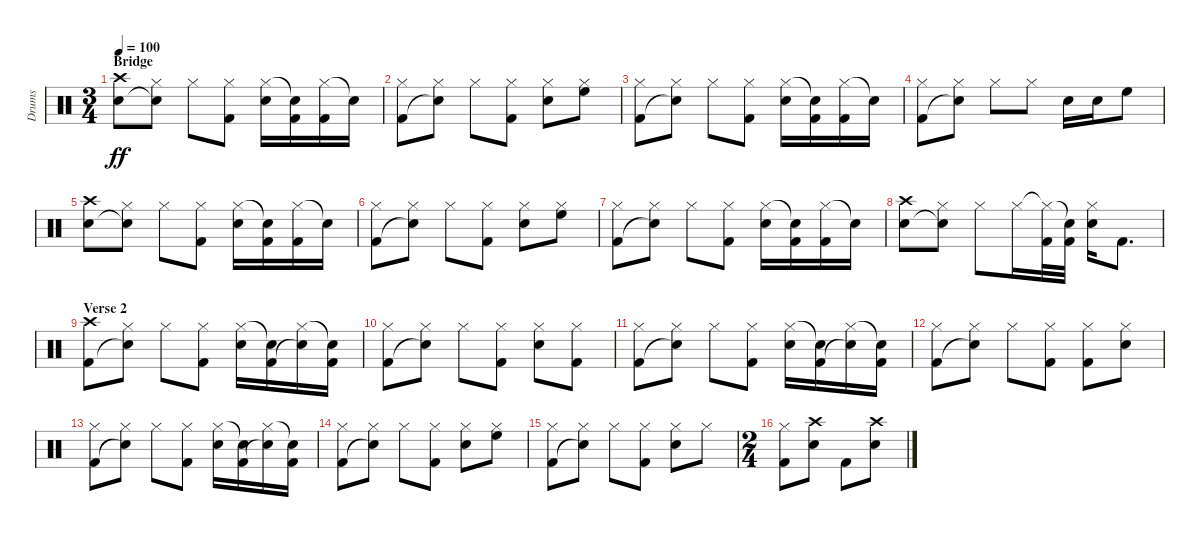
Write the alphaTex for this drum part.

\track ("Drums" "Drums") {instrument percussion}
\staff {score}
\articulation defaults
\ts (3 4)
\section ("" "Bridge")
\tempo 100
\clef neutral
\ks c
("Crash high (hit)" "Snare (hit) 2").8{dy ff} ("Hi-Hat (closed)" "Snare (hit)"{t}).8 "Hi-Hat (closed)".8 ("Hi-Hat (closed)" "Kick (hit) 2").8 ("Hi-Hat (closed)" "Snare (hit) 2").16 ("Snare (hit)"{t} "Kick (hit) 2").16 ("Hi-Hat (closed)" "Kick (hit) 2").16 "Snare (hit)"{t}.16 |
("Hi-Hat (closed)" "Kick (hit) 2").8 ("Hi-Hat (closed)" "Snare (hit)"{t}).8 "Hi-Hat (closed)".8 ("Hi-Hat (closed)" "Kick (hit) 2").8 ("Hi-Hat (closed)" "Snare (hit) 2").8 ("Hi-Hat (closed)" "High Floor Tom (hit)").8 |
("Hi-Hat (closed)" "Kick (hit) 2").8 ("Hi-Hat (closed)" "Snare (hit)"{t}).8 "Hi-Hat (closed)".8 ("Hi-Hat (closed)" "Kick (hit) 2").8 ("Hi-Hat (closed)" "Snare (hit) 2").16 ("Snare (hit)"{t} "Kick (hit) 2").16 ("Hi-Hat (closed)" "Kick (hit) 2").16 "Snare (hit)"{t}.16 |
("Hi-Hat (closed)" "Kick (hit) 2").8 ("Hi-Hat (closed)" "Snare (hit)"{t}).8 "Hi-Hat (closed)".8 "Hi-Hat (closed)".8 "Snare (hit) 2".16 "Snare (hit) 2".16 "High Floor Tom (hit)".8 |
("Crash high (hit)" "Snare (hit) 2").8 ("Hi-Hat (closed)" "Snare (hit)"{t}).8 "Hi-Hat (closed)".8 ("Hi-Hat (closed)" "Kick (hit) 2").8 ("Hi-Hat (closed)" "Snare (hit) 2").16 ("Snare (hit)"{t} "Kick (hit) 2").16 ("Hi-Hat (closed)" "Kick (hit) 2").16 "Snare (hit)"{t}.16 |
("Hi-Hat (closed)" "Kick (hit) 2").8 ("Hi-Hat (closed)" "Snare (hit)"{t}).8 "Hi-Hat (closed)".8 ("Hi-Hat (closed)" "Kick (hit) 2").8 ("Hi-Hat (closed)" "Snare (hit) 2").8 ("Hi-Hat (closed)" "High Floor Tom (hit)").8 |
("Hi-Hat (closed)" "Kick (hit) 2").8 ("Hi-Hat (closed)" "Snare (hit)"{t}).8 "Hi-Hat (closed)".8 ("Hi-Hat (closed)" "Kick (hit) 2").8 ("Hi-Hat (closed)" "Snare (hit) 2").16 ("Snare (hit)"{t} "Kick (hit) 2").16 ("Hi-Hat (closed)" "Kick (hit) 2").16 "Snare (hit)"{t}.16 |
("Crash high (hit)" "Snare (hit) 2").8 ("Hi-Hat (closed)" "Snare (hit)"{t}).8 "Hi-Hat (closed)".8 "Hi-Hat (closed)".16 ("Hi-Hat (closed)"{t} "Kick (hit) 2").32 ("Snare (hit)"{t} "Kick (hit) 2").32 ("Hi-Hat (closed)" "Snare (hit) 2").16 "Kick (hit) 2".8{d} |
\section ("" "Verse 2")
("Crash high (hit)" "Kick (hit) 2").8 ("Hi-Hat (closed)" "Snare (hit)"{t}).8 "Hi-Hat (closed)".8 ("Hi-Hat (closed)" "Kick (hit) 2").8 ("Hi-Hat (closed)" "Snare (hit) 2").16 ("Snare (hit)"{t} "Kick (hit) 2").16 ("Hi-Hat (closed)" "Snare (hit)"{t}).16 ("Snare (hit)"{t} "Kick (hit) 2").16 |
("Hi-Hat (closed)" "Kick (hit) 2").8 ("Hi-Hat (closed)" "Snare (hit)"{t}).8 "Hi-Hat (closed)".8 ("Hi-Hat (closed)" "Kick (hit) 2").8 ("Hi-Hat (closed)" "Snare (hit) 2").8 ("Hi-Hat (closed)" "Kick (hit) 2").8 |
("Hi-Hat (closed)" "Kick (hit) 2").8 ("Hi-Hat (closed)" "Snare (hit)"{t}).8 "Hi-Hat (closed)".8 ("Hi-Hat (closed)" "Kick (hit) 2").8 ("Hi-Hat (closed)" "Snare (hit) 2").16 ("Snare (hit)"{t} "Kick (hit) 2").16 ("Hi-Hat (closed)" "Snare (hit)"{t}).16 ("Snare (hit)"{t} "Kick (hit) 2").16 |
("Hi-Hat (closed)" "Kick (hit) 2").8 ("Hi-Hat (closed)" "Snare (hit)"{t}).8 "Hi-Hat (closed)".8 ("Hi-Hat (closed)" "Kick (hit) 2").8 ("Hi-Hat (closed)" "Kick (hit) 2").8 ("Hi-Hat (closed)" "Snare (hit) 2").8 |
("Hi-Hat (closed)" "Kick (hit) 2").8 ("Hi-Hat (closed)" "Snare (hit)"{t}).8 "Hi-Hat (closed)".8 ("Hi-Hat (closed)" "Kick (hit) 2").8 ("Hi-Hat (closed)" "Snare (hit) 2").16 ("Snare (hit)"{t} "Kick (hit) 2").16 ("Hi-Hat (closed)" "Snare (hit)"{t}).16 ("Snare (hit)"{t} "Kick (hit) 2").16 |
("Hi-Hat (closed)" "Kick (hit) 2").8 ("Hi-Hat (closed)" "Snare (hit)"{t}).8 "Hi-Hat (closed)".8 ("Hi-Hat (closed)" "Kick (hit) 2").8 ("Hi-Hat (closed)" "Snare (hit) 2").8 ("Hi-Hat (closed)" "High Floor Tom (hit)").8 |
("Hi-Hat (closed)" "Kick (hit) 2").8 ("Hi-Hat (closed)" "Snare (hit)"{t}).8 "Hi-Hat (closed)".8 ("Hi-Hat (closed)" "Kick (hit) 2").8 ("Hi-Hat (closed)" "Snare (hit) 2").8 "Hi-Hat (closed)".8 |
\ts (2 4)
("Hi-Hat (closed)" "Kick (hit) 2").8 ("Crash high (hit)" "Snare (hit) 2").8 "Kick (hit) 2".8 ("Crash high (hit)" "Snare (hit) 2").8
